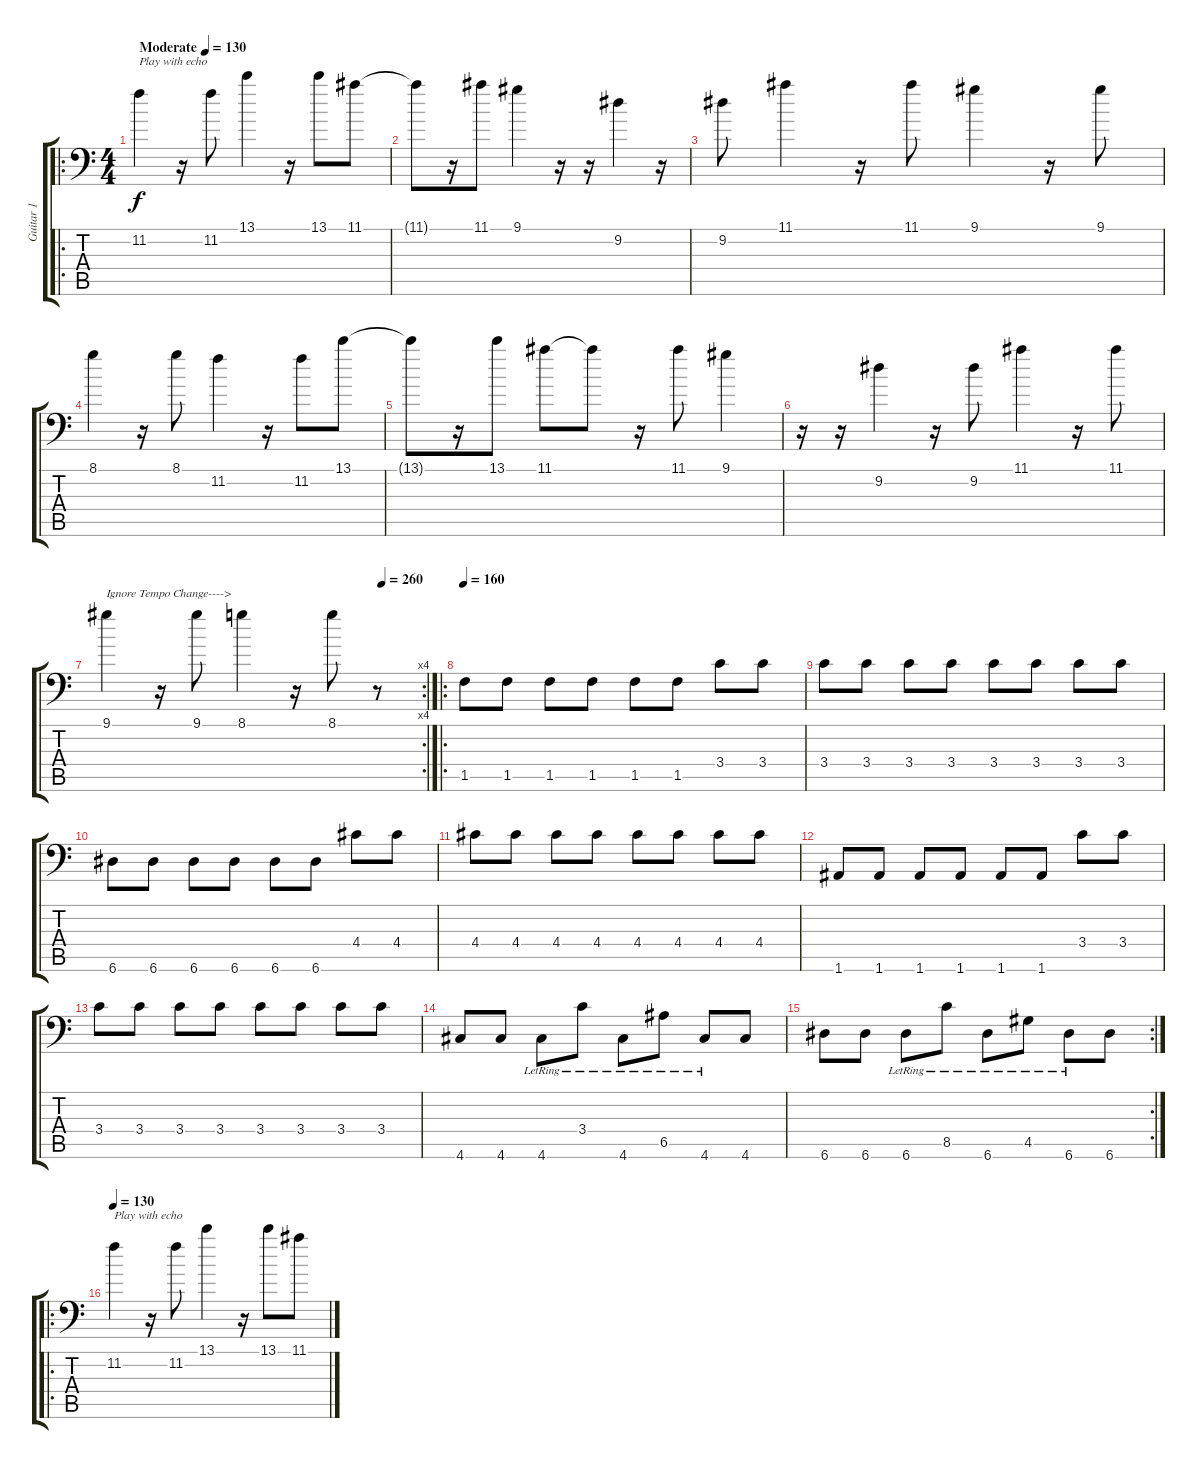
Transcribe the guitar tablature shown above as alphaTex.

\track ("Guitar 1" "Guitar 1") {instrument electricguitarclean}
\staff {score tabs}
\tuning (B3 Gb3 D3 A2 E2 A1) {hide}
\ro
\ts (4 4)
\tempo (130 "Moderate")
\clef f4
\ks c
11.2.4{txt "Play with echo" dy f instrument electricguitarclean} r.16 11.2.8 13.1.4 r.16 13.1.8 11.1.8 |
11.1{t}.8 r.16 11.1.8 9.1.4 r.16 r.16 9.2.4 r.16 |
9.2.8 11.1.4 r.16 11.1.8 9.1.4 r.16 9.1.8 |
8.1.4 r.16 8.1.8 11.2.4 r.16 11.2.8 13.1.8 |
13.1{t}.8 r.16 13.1.8 11.1.8 11.1{t}.8 r.16 11.1.8 9.1.4 |
r.16 r.16 9.2.4 r.16 9.2.8 11.1.4 r.16 11.1.8 |
\rc 4
\tempo (260 0.875)
9.1.4{txt "Ignore Tempo Change---->"} r.16 9.1.8 8.1.4 r.16 8.1.8 r.8 |
\ro
\tempo 160
1.5.8 1.5.8 1.5.8 1.5.8 1.5.8 1.5.8 3.4.8 3.4.8 |
3.4.8 3.4.8 3.4.8 3.4.8 3.4.8 3.4.8 3.4.8 3.4.8 |
6.6.8 6.6.8 6.6.8 6.6.8 6.6.8 6.6.8 4.4.8 4.4.8 |
4.4.8 4.4.8 4.4.8 4.4.8 4.4.8 4.4.8 4.4.8 4.4.8 |
1.6.8 1.6.8 1.6.8 1.6.8 1.6.8 1.6.8 3.4.8 3.4.8 |
3.4.8 3.4.8 3.4.8 3.4.8 3.4.8 3.4.8 3.4.8 3.4.8 |
4.6.8 4.6.8 4.6{lr}.8 3.4{lr}.8 4.6{lr}.8 6.5{lr}.8 4.6{lr}.8 4.6.8 |
\rc 2
6.6.8 6.6.8 6.6{lr}.8 8.5{lr}.8 6.6{lr}.8 4.5{lr}.8 6.6{lr}.8 6.6.8 |
\ro
\tempo 130
11.2.4{txt "Play with echo"} r.16 11.2.8 13.1.4 r.16 13.1.8 11.1.8
